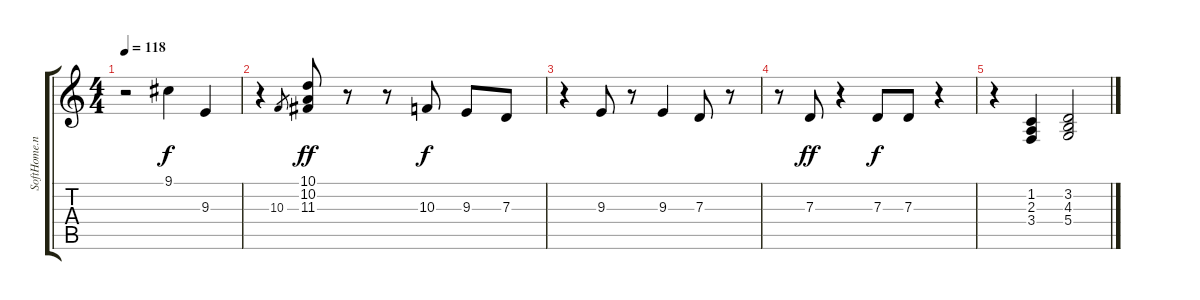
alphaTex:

\track ("" "SoftHome.n") {instrument brightacousticpiano}
\staff {score tabs}
\tuning (E4 B3 G3 D3 A2 E2) {hide}
\ts (4 4)
\tempo 118
\clef g2
\ks c
r.2{dy f} 9.1.4 9.3.4 |
r.4{volume 8} 10.3.8{gr} (10.1 10.2 11.3).8{dy ff} r.8 r.8 10.3.8{dy f} 9.3.8 7.3.8 |
r.4 9.3.8 r.8 9.3.4 7.3.8 r.8 |
r.8{volume 6} 7.3.8{dy ff} r.4 7.3.8{dy f} 7.3.8 r.4 |
r.4 (1.2 2.3 3.4).4 (3.2 4.3 5.4).2
